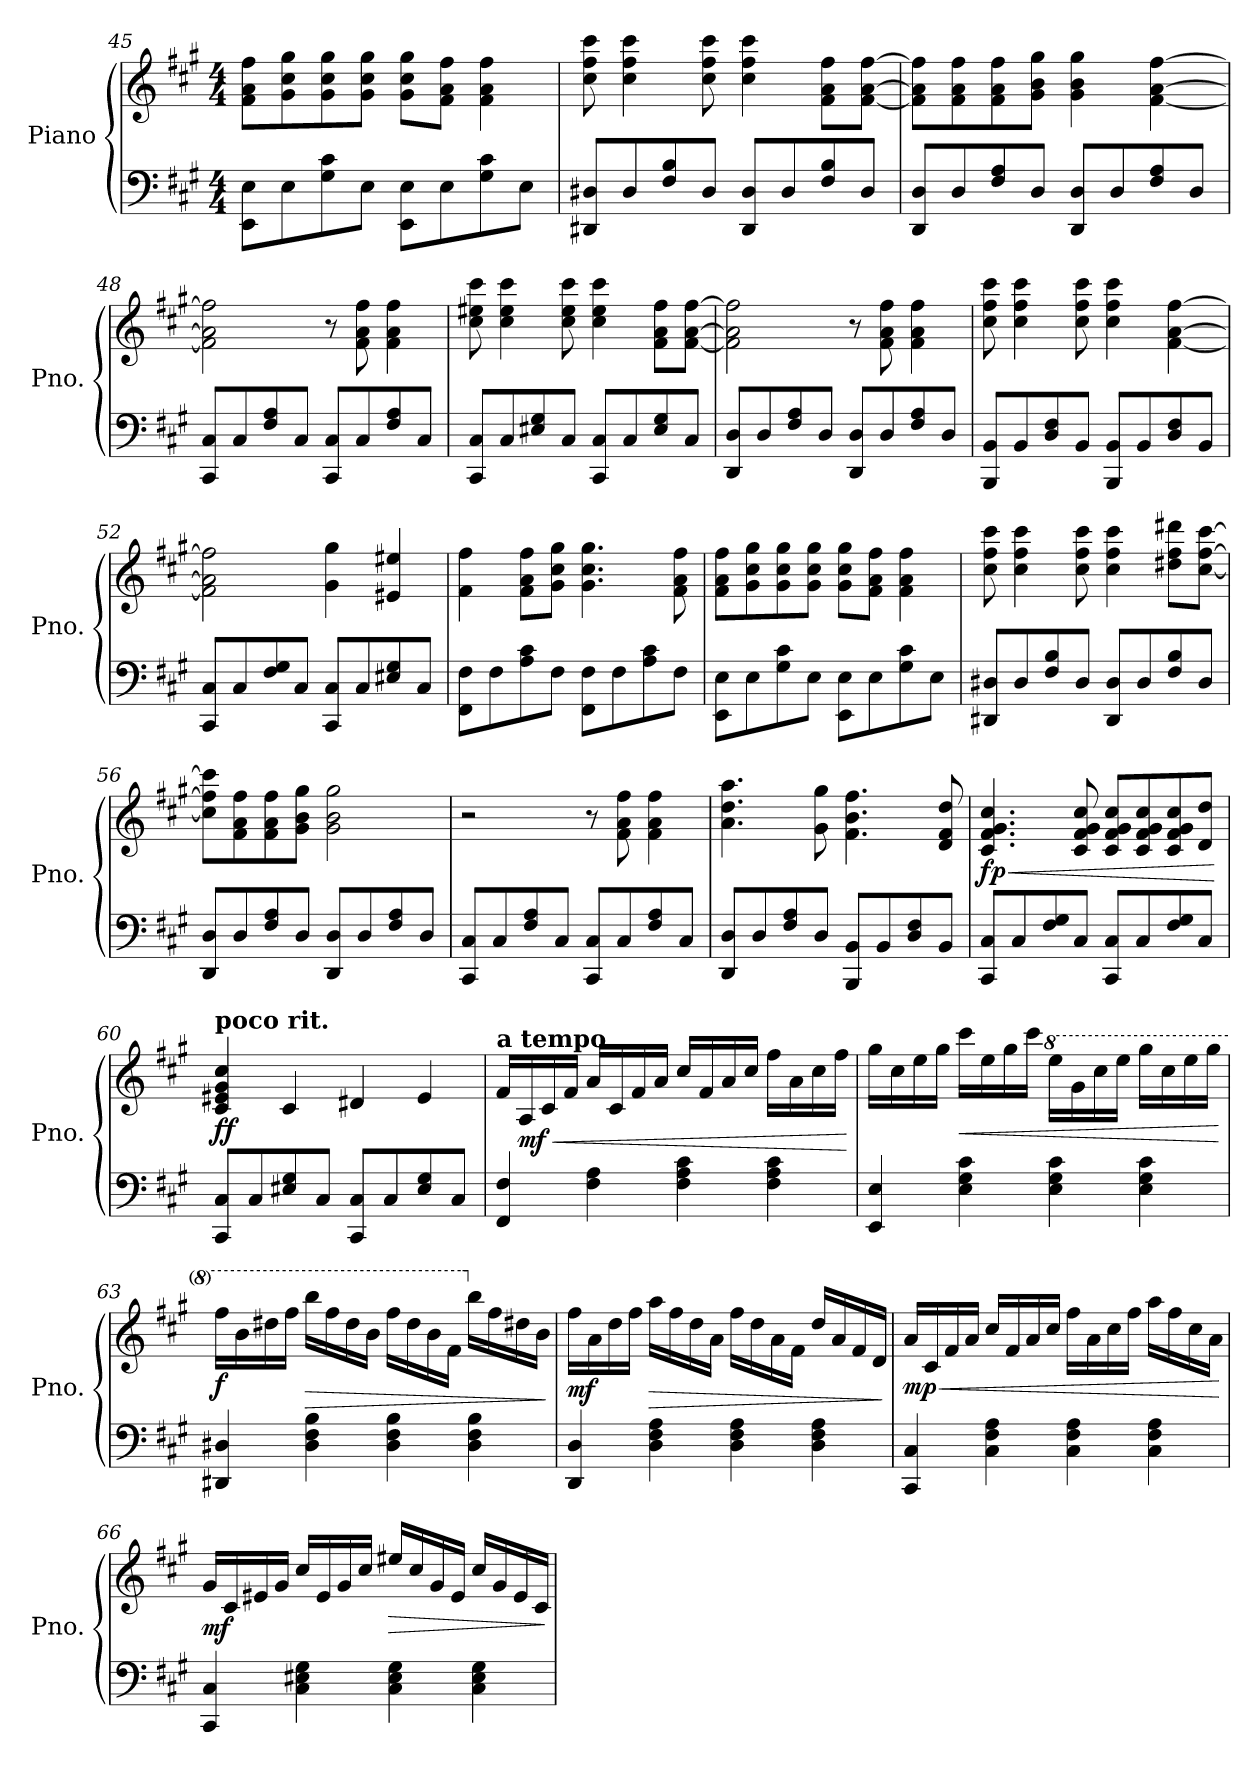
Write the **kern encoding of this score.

**kern	**kern	**dynam
*part1	*part1	*part1
*staff2	*staff1	*staff1/2
*I"Piano	*	*
*I'Pno.	*	*
*clefF4	*clefG2	*
*k[f#c#g#]	*k[f#c#g#]	*
*M4/4	*M4/4	*
=45	=45	=45
8EE\ 8E\L	8f#\ 8a\ 8ff#\L	.
8E\	8g#\ 8cc#\ 8gg#\	.
8G#\ 8c#\	8g#\ 8cc#\ 8gg#\	.
8E\J	8g#\ 8cc#\ 8gg#\J	.
8EE\ 8E\L	8g#\ 8cc#\ 8gg#\L	.
8E\	8f#\ 8a\ 8ff#\J	.
8G#\ 8c#\	4f#\ 4a\ 4ff#\	.
8E\J	.	.
!!LO:LB:g=z
=46	=46	=46
8DD#X/ 8D#X/L	8cc#\ 8ff#\ 8ccc#\	.
8D#/	4cc#\ 4ff#\ 4ccc#\	.
8F#/ 8B/	.	.
8D#/J	8cc#\ 8ff#\ 8ccc#\	.
8DD#/ 8D#/L	4cc#\ 4ff#\ 4ccc#\	.
8D#/	.	.
8F#/ 8B/	8f#\ 8a\ 8ff#\L	.
8D#/J	[8f#\ [8a\ [8ff#\J	.
=47	=47	=47
8DD/ 8D/L	8f#\] 8a\] 8ff#\]L	.
8D/	8f#\ 8a\ 8ff#\	.
8F#/ 8A/	8f#\ 8a\ 8ff#\	.
8D/J	8g#\ 8b\ 8gg#\J	.
8DD/ 8D/L	4g#\ 4b\ 4gg#\	.
8D/	.	.
8F#/ 8A/	[4f#\ [4a\ [4ff#\	.
8D/J	.	.
=48	=48	=48
8CC#/ 8C#/L	2f#\] 2a\] 2ff#\]	.
8C#/	.	.
8F#/ 8A/	.	.
8C#/J	.	.
8CC#/ 8C#/L	8r	.
8C#/	8f#\ 8a\ 8ff#\	.
8F#/ 8A/	4f#\ 4a\ 4ff#\	.
8C#/J	.	.
=49	=49	=49
8CC#/ 8C#/L	8cc#\ 8ee#X\ 8ccc#\	.
8C#/	4cc#\ 4ee#\ 4ccc#\	.
8E#X/ 8G#/	.	.
8C#/J	8cc#\ 8ee#\ 8ccc#\	.
8CC#/ 8C#/L	4cc#\ 4ee#\ 4ccc#\	.
8C#/	.	.
8E#/ 8G#/	8f#\ 8a\ 8ff#\L	.
8C#/J	[8f#\ [8a\ [8ff#\J	.
=50	=50	=50
8DD/ 8D/L	2f#\] 2a\] 2ff#\]	.
8D/	.	.
8F#/ 8A/	.	.
8D/J	.	.
8DD/ 8D/L	8r	.
8D/	8f#\ 8a\ 8ff#\	.
8F#/ 8A/	4f#\ 4a\ 4ff#\	.
8D/J	.	.
!!LO:LB:g=z
=51	=51	=51
8BBB/ 8BB/L	8cc#\ 8ff#\ 8ccc#\	.
8BB/	4cc#\ 4ff#\ 4ccc#\	.
8D/ 8F#/	.	.
8BB/J	8cc#\ 8ff#\ 8ccc#\	.
8BBB/ 8BB/L	4cc#\ 4ff#\ 4ccc#\	.
8BB/	.	.
8D/ 8F#/	[4f#\ [4a\ [4ff#\	.
8BB/J	.	.
=52	=52	=52
8CC#/ 8C#/L	2f#\] 2a\] 2ff#\]	.
8C#/	.	.
8F#/ 8G#/	.	.
8C#/J	.	.
8CC#/ 8C#/L	4g#\ 4gg#\	.
8C#/	.	.
8E#X/ 8G#/	4e#X/ 4ee#X/	.
8C#/J	.	.
=53	=53	=53
8FF#\ 8F#\L	4f#\ 4ff#\	.
8F#\	.	.
8A\ 8c#\	8f#\ 8a\ 8ff#\L	.
8F#\J	8g#\ 8cc#\ 8gg#\J	.
8FF#\ 8F#\L	4.g#\ 4.cc#\ 4.gg#\	.
8F#\	.	.
8A\ 8c#\	.	.
8F#\J	8f#\ 8a\ 8ff#\	.
=54	=54	=54
8EE\ 8E\L	8f#\ 8a\ 8ff#\L	.
8E\	8g#\ 8cc#\ 8gg#\	.
8G#\ 8c#\	8g#\ 8cc#\ 8gg#\	.
8E\J	8g#\ 8cc#\ 8gg#\J	.
8EE\ 8E\L	8g#\ 8cc#\ 8gg#\L	.
8E\	8f#\ 8a\ 8ff#\J	.
8G#\ 8c#\	4f#\ 4a\ 4ff#\	.
8E\J	.	.
=55	=55	=55
8DD#X/ 8D#X/L	8cc#\ 8ff#\ 8ccc#\	.
8D#/	4cc#\ 4ff#\ 4ccc#\	.
8F#/ 8B/	.	.
8D#/J	8cc#\ 8ff#\ 8ccc#\	.
8DD#/ 8D#/L	4cc#\ 4ff#\ 4ccc#\	.
8D#/	.	.
8F#/ 8B/	8dd#X\ 8ff#\ 8ddd#X\L	.
8D#/J	[8cc#\ [8ff#\ [8ccc#\J	.
!!LO:PB:g=z
=56	=56	=56
8DD/ 8D/L	8cc#\] 8ff#\] 8ccc#\]L	.
8D/	8f#\ 8a\ 8ff#\	.
8F#/ 8A/	8f#\ 8a\ 8ff#\	.
8D/J	8g#\ 8b\ 8gg#\J	.
8DD/ 8D/L	2g#\ 2b\ 2gg#\	.
8D/	.	.
8F#/ 8A/	.	.
8D/J	.	.
=57	=57	=57
8CC#/ 8C#/L	2r	.
8C#/	.	.
8F#/ 8A/	.	.
8C#/J	.	.
8CC#/ 8C#/L	8r	.
8C#/	8f#\ 8a\ 8ff#\	.
8F#/ 8A/	4f#\ 4a\ 4ff#\	.
8C#/J	.	.
=58	=58	=58
8DD/ 8D/L	4.a\ 4.dd\ 4.aa\	.
8D/	.	.
8F#/ 8A/	.	.
8D/J	8g#\ 8gg#\	.
8BBB/ 8BB/L	4.f#\ 4.b\ 4.ff#\	.
8BB/	.	.
8D/ 8F#/	.	.
8BB/J	8d/ 8f#/ 8dd/	.
=59	=59	=59
!	!	!LO:HP:b
!	!	!LO:DY:n=1:b
8CC#/ 8C#/L	4.c#/ 4.f#/ 4.g#/ 4.cc#/	< fp
8C#/	.	.
8F#/ 8G#/	.	.
8C#/J	8c#/ 8f#/ 8g#/ 8cc#/	.
8CC#/ 8C#/L	8c#/ 8f#/ 8g#/ 8cc#/L	.
8C#/	8c#/ 8f#/ 8g#/ 8cc#/	.
8F#/ 8G#/	8c#/ 8f#/ 8g#/ 8cc#/	.
8C#/J	8d/ 8dd/J	.
.	.	[
!!LO:LB:g=z
=60	=60	=60
!	!LO:TX:a:B:t=poco rit.	!
!	!	!LO:DY:b
8CC#/ 8C#/L	4c#/ 4e#X/ 4g#/ 4cc#/	ff
8C#/	.	.
8E#X/ 8G#/	4c#/	.
8C#/J	.	.
8CC#/ 8C#/L	4d#X/	.
8C#/	.	.
8E#/ 8G#/	4e#/	.
8C#/J	.	.
=61	=61	=61
!	!LO:TX:a:B:t=a tempo	!
4FF#/ 4F#/	16f#/LL	.
!	!	!LO:HP:b
!	!	!LO:DY:n=1:b
.	16A/	< mf
.	16c#/	.
.	16f#/JJ	.
4F#\ 4A\	16a/LL	.
.	16c#/	.
.	16f#/	.
.	16a/JJ	.
4F#\ 4A\ 4c#\	16cc#/LL	.
.	16f#/	.
.	16a/	.
.	16cc#/JJ	.
4F#\ 4A\ 4c#\	16ff#\LL	.
.	16a\	.
.	16cc#\	.
.	16ff#\JJ	.
.	.	[
=62	=62	=62
4EE/ 4E/	16gg#\LL	.
.	16cc#\	.
.	16ee\	.
.	16gg#\JJ	.
!	!	!LO:HP:b
4E\ 4G#\ 4c#\	16ccc#\LL	<
.	16ee\	.
.	16gg#\	.
.	16ccc#\JJ	.
*	*8va	*
4E\ 4G#\ 4c#\	16eee\LL	.
.	16gg#\	.
.	16ccc#\	.
.	16eee\JJ	.
4E\ 4G#\ 4c#\	16ggg#\LL	.
.	16ccc#\	.
.	16eee\	.
.	16ggg#\JJ	.
.	.	[
!!LO:LB:g=z
=63	=63	=63
!	!	!LO:DY:b
4DD#X/ 4D#X/	16fff#\LL	f
.	16bb\	.
.	16ddd#X\	.
.	16fff#\JJ	.
!	!	!LO:HP:b
4D#\ 4F#\ 4B\	16bbb\LL	>
.	16fff#\	.
.	16ddd#\	.
.	16bb\JJ	.
4D#\ 4F#\ 4B\	16fff#\LL	.
.	16ddd#\	.
.	16bb\	.
.	16ff#\JJ	.
*	*X8va	*
4D#\ 4F#\ 4B\	16bb\LL	.
.	16ff#\	.
.	16dd#X\	.
.	16b\JJ	.
.	.	]
=64	=64	=64
!	!	!LO:DY:b
4DD/ 4D/	16ff#\LL	mf
.	16a\	.
.	16dd\	.
.	16ff#\JJ	.
!	!	!LO:HP:b
4D\ 4F#\ 4A\	16aa\LL	>
.	16ff#\	.
.	16dd\	.
.	16a\JJ	.
4D\ 4F#\ 4A\	16ff#\LL	.
.	16dd\	.
.	16a\	.
.	16f#\JJ	.
4D\ 4F#\ 4A\	16dd/LL	.
.	16a/	.
.	16f#/	.
.	16d/JJ	.
.	.	]
=65	=65	=65
!	!	!LO:HP:b
!	!	!LO:DY:n=1:b
4CC#/ 4C#/	16a/LL	< mp
.	16c#/	.
.	16f#/	.
.	16a/JJ	.
4C#\ 4F#\ 4A\	16cc#/LL	.
.	16f#/	.
.	16a/	.
.	16cc#/JJ	.
4C#\ 4F#\ 4A\	16ff#\LL	.
.	16a\	.
.	16cc#\	.
.	16ff#\JJ	.
4C#\ 4F#\ 4A\	16aa\LL	.
.	16ff#\	.
.	16cc#\	.
.	16a\JJ	.
.	.	[
!!LO:LB:g=z
=66	=66	=66
!	!	!LO:DY:b
4CC#/ 4C#/	16g#/LL	mf
.	16c#/	.
.	16e#X/	.
.	16g#/JJ	.
4C#\ 4E#X\ 4G#\	16cc#/LL	.
.	16e#/	.
.	16g#/	.
.	16cc#/JJ	.
!	!	!LO:HP:b
4C#\ 4E#\ 4G#\	16ee#X/LL	>
.	16cc#/	.
.	16g#/	.
.	16e#/JJ	.
4C#\ 4E#\ 4G#\	16cc#/LL	.
.	16g#/	.
.	16e#/	.
.	16c#/JJ	.
.	.	]
=	=	=
*-	*-	*-
